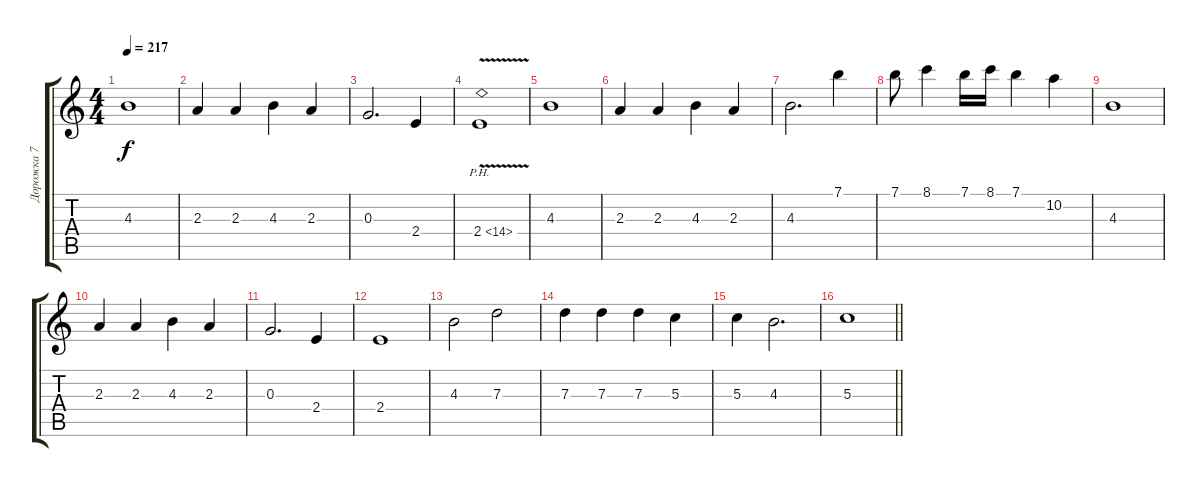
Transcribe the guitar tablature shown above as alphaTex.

\track ("Дорожка 7" "Дорожка 7") {instrument electricguitarjazz}
\staff {score tabs}
\tuning (E4 B3 G3 D3 A2 E2) {hide}
\ts (4 4)
\tempo 217
\clef g2
\ks c
4.3.1{dy f instrument overdrivenguitar} |
2.3.4 2.3.4 4.3.4 2.3.4 |
0.3.2{d} 2.4.4 |
2.4{ph 12 v}.1 |
4.3.1{instrument overdrivenguitar} |
2.3.4 2.3.4 4.3.4 2.3.4 |
4.3.2{d} 7.1.4 |
7.1.8 8.1.4 7.1.16 8.1.16 7.1.4 10.2.4 |
4.3.1{instrument overdrivenguitar} |
2.3.4 2.3.4 4.3.4 2.3.4 |
0.3.2{d} 2.4.4 |
2.4.1 |
4.3.2 7.3.2 |
7.3.4 7.3.4 7.3.4 5.3.4 |
5.3.4 4.3.2{d} |
\barLineRight lightlight
5.3.1
